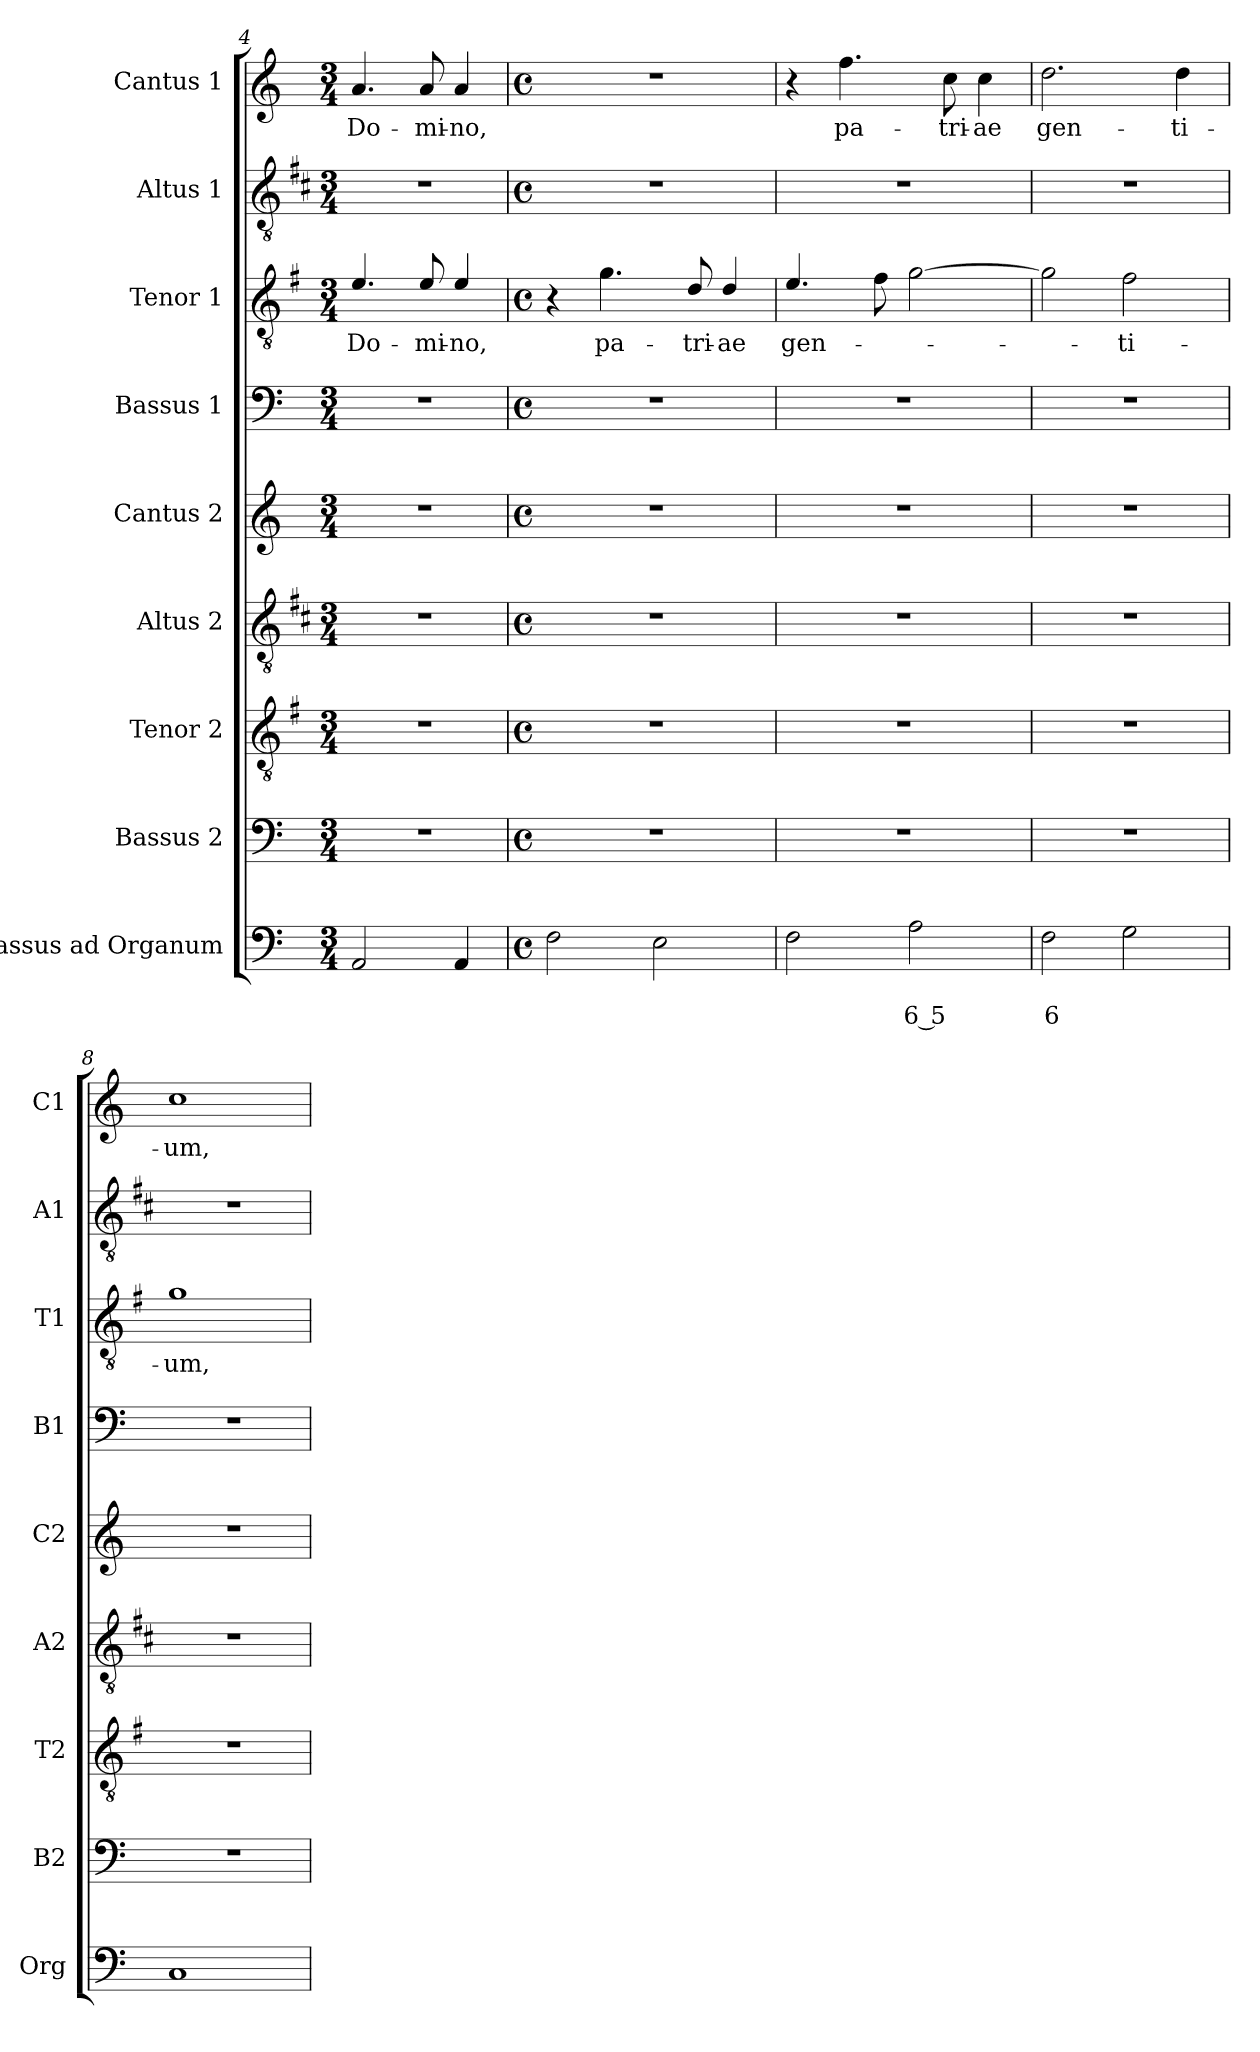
**kern	**text	**text	**kern	**kern	**kern	**kern	**kern	**kern	**text	**kern	**kern	**text
*part9	*part9	*part9	*part8	*part7	*part6	*part5	*part4	*part3	*part3	*part2	*part1	*part1
*staff9	*staff9	*staff9	*staff8	*staff7	*staff6	*staff5	*staff4	*staff3	*staff3	*staff2	*staff1	*staff1
*I"Bassus ad Organum	*	*	*I"Bassus 2	*I"Tenor 2	*I"Altus 2	*I"Cantus 2	*I"Bassus 1	*I"Tenor 1	*	*I"Altus 1	*I"Cantus 1	*
*I'Org	*	*	*I'B2	*I'T2	*I'A2	*I'C2	*I'B1	*I'T1	*	*I'A1	*I'C1	*
*clefF4	*	*	*clefF4	*clefGv2	*clefGv2	*clefG2	*clefF4	*clefGv2	*	*clefGv2	*clefG2	*
*	*	*	*	*ITrd4c7	*ITrd1c2	*	*	*ITrd4c7	*	*ITrd1c2	*	*
*k[]	*	*	*k[]	*k[]	*k[]	*k[]	*k[]	*k[]	*	*k[]	*k[]	*
*C:	*	*	*C:	*C:	*C:	*C:	*C:	*C:	*	*C:	*C:	*
*M3/4	*	*	*M3/4	*M3/4	*M3/4	*M3/4	*M3/4	*M3/4	*	*M3/4	*M3/4	*
=4	=4	=4	=4	=4	=4	=4	=4	=4	=4	=4	=4	=4
!	!	!	!	!	!	!	!	!	!LO:LY:b	!	!	!LO:LY:b
2AA/	.	.	2.r	2.r	2.r	2.r	2.r	4.A/	Do-	2.r	4.a/	Do-
!	!	!	!	!	!	!	!	!	!LO:LY:b	!	!	!LO:LY:b
.	.	.	.	.	.	.	.	8A/	-mi-	.	8a/	-mi-
!	!	!	!	!	!	!	!	!	!LO:LY:b	!	!	!LO:LY:b
4AA/	.	.	.	.	.	.	.	4A/	-no,	.	4a/	-no,
=5	=5	=5	=5	=5	=5	=5	=5	=5	=5	=5	=5	=5
*M4/4	*	*	*M4/4	*M4/4	*M4/4	*M4/4	*M4/4	*M4/4	*	*M4/4	*M4/4	*
*met(c)	*	*	*met(c)	*met(c)	*met(c)	*met(c)	*met(c)	*met(c)	*	*met(c)	*met(c)	*
2F\	.	.	1r	1r	1r	1r	1r	4r	.	1r	1r	.
!	!	!	!	!	!	!	!	!	!LO:LY:b	!	!	!
.	.	.	.	.	.	.	.	4.c\	pa-	.	.	.
2E\	.	.	.	.	.	.	.	.	.	.	.	.
!	!	!	!	!	!	!	!	!	!LO:LY:b	!	!	!
.	.	.	.	.	.	.	.	8G/	-tri-	.	.	.
!	!	!	!	!	!	!	!	!	!LO:LY:b	!	!	!
.	.	.	.	.	.	.	.	4G/	-ae	.	.	.
=6	=6	=6	=6	=6	=6	=6	=6	=6	=6	=6	=6	=6
!	!	!	!	!	!	!	!	!	!LO:LY:b	!	!	!
2F\	.	.	1r	1r	1r	1r	1r	4.A/	gen-	1r	4r	.
!	!	!	!	!	!	!	!	!	!	!	!	!LO:LY:b
.	.	.	.	.	.	.	.	.	.	.	4.ff\	pa-
.	.	.	.	.	.	.	.	8B\	.	.	.	.
!	!	!LO:LY:b	!	!	!	!	!	!	!	!	!	!
2A\	.	6 5	.	.	.	.	.	[2c\	.	.	.	.
!	!	!	!	!	!	!	!	!	!	!	!	!LO:LY:b
.	.	.	.	.	.	.	.	.	.	.	8cc\	-tri-
!	!	!	!	!	!	!	!	!	!	!	!	!LO:LY:b
.	.	.	.	.	.	.	.	.	.	.	4cc\	-ae
!!LO:LB:g=z
=7	=7	=7	=7	=7	=7	=7	=7	=7	=7	=7	=7	=7
!	!	!LO:LY:b	!	!	!	!	!	!	!	!	!	!LO:LY:b
2F\	.	6	1r	1r	1r	1r	1r	2c\]	.	1r	2.dd\	gen-
!	!	!	!	!	!	!	!	!	!LO:LY:b	!	!	!
2G\	.	.	.	.	.	.	.	2B\	-ti-	.	.	.
!	!	!	!	!	!	!	!	!	!	!	!	!LO:LY:b
.	.	.	.	.	.	.	.	.	.	.	4dd\	-ti-
=8	=8	=8	=8	=8	=8	=8	=8	=8	=8	=8	=8	=8
!	!	!	!	!	!	!	!	!	!LO:LY:b	!	!	!LO:LY:b
1C	.	.	1r	1r	1r	1r	1r	1c	-um,	1r	1cc	-um,
=	=	=	=	=	=	=	=	=	=	=	=	=
*-	*-	*-	*-	*-	*-	*-	*-	*-	*-	*-	*-	*-
